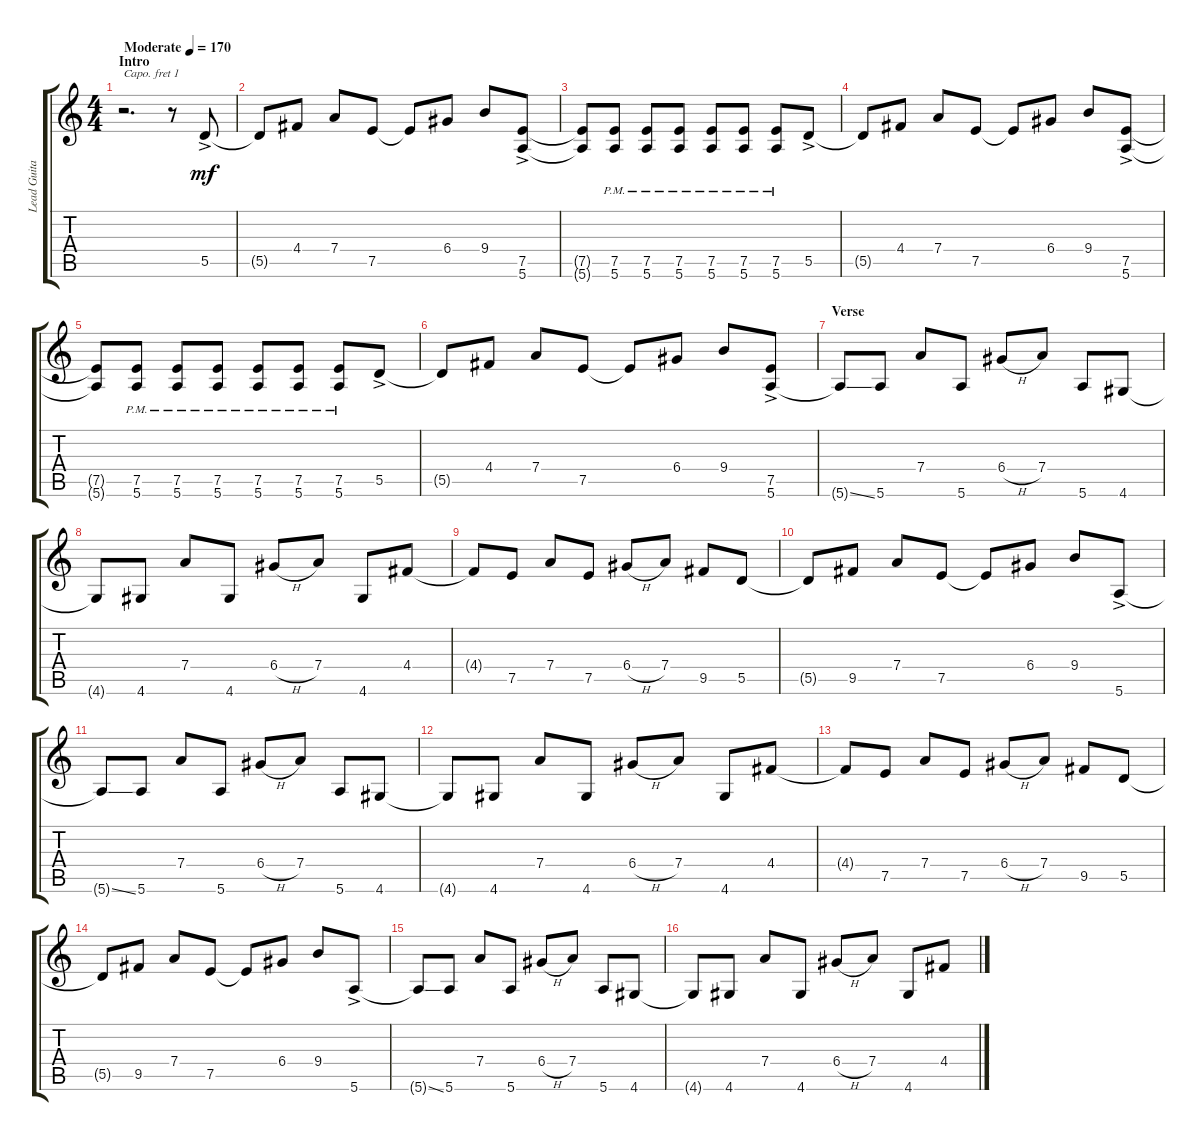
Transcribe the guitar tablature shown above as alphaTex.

\track ("Lead Guitar - Jeff Stinco" "Lead Guita") {instrument overdrivenguitar}
\staff {score tabs}
\capo 1
\tuning (Eb4 Bb3 Gb3 Db3 Ab2 Eb2) {hide}
\ts (4 4)
\section ("" "Intro")
\tempo (170 "Moderate")
\clef g2
\ks c
r.2{d dy mf instrument overdrivenguitar} r.8 5.5{ac}.8 |
5.5{t}.8 4.4.8 7.4.8 7.5.8 7.5{t}.8 6.4.8 9.4.8 (7.5{ac} 5.6{ac}).8 |
(7.5{t} 5.6{t}).8 (7.5{pm} 5.6{pm}).8 (7.5{pm} 5.6{pm}).8 (7.5{pm} 5.6{pm}).8 (7.5{pm} 5.6{pm}).8 (7.5{pm} 5.6{pm}).8 (7.5{pm} 5.6{pm}).8 5.5{ac}.8 |
5.5{t}.8 4.4.8 7.4.8 7.5.8 7.5{t}.8 6.4.8 9.4.8 (7.5{ac} 5.6{ac}).8 |
(7.5{t} 5.6{t}).8 (7.5{pm} 5.6{pm}).8 (7.5{pm} 5.6{pm}).8 (7.5{pm} 5.6{pm}).8 (7.5{pm} 5.6{pm}).8 (7.5{pm} 5.6{pm}).8 (7.5{pm} 5.6{pm}).8 5.5{ac}.8 |
5.5{t}.8 4.4.8 7.4.8 7.5.8 7.5{t}.8 6.4.8 9.4.8 (7.5{ac} 5.6{ac}).8 |
\section ("" "Verse")
5.6{ss t}.8 5.6.8 7.4.8 5.6.8 6.4{h}.8 7.4.8 5.6.8 4.6.8 |
4.6{t}.8 4.6.8 7.4.8 4.6.8 6.4{h}.8 7.4.8 4.6.8 4.4.8 |
4.4{t}.8 7.5.8 7.4.8 7.5.8 6.4{h}.8 7.4.8 9.5.8 5.5.8 |
5.5{t}.8 9.5.8 7.4.8 7.5.8 7.5{t}.8 6.4.8 9.4.8 5.6{ac}.8 |
5.6{ss t}.8 5.6.8 7.4.8 5.6.8 6.4{h}.8 7.4.8 5.6.8 4.6.8 |
4.6{t}.8 4.6.8 7.4.8 4.6.8 6.4{h}.8 7.4.8 4.6.8 4.4.8 |
4.4{t}.8 7.5.8 7.4.8 7.5.8 6.4{h}.8 7.4.8 9.5.8 5.5.8 |
5.5{t}.8 9.5.8 7.4.8 7.5.8 7.5{t}.8 6.4.8 9.4.8 5.6{ac}.8 |
5.6{ss t}.8 5.6.8 7.4.8 5.6.8 6.4{h}.8 7.4.8 5.6.8 4.6.8 |
4.6{t}.8 4.6.8 7.4.8 4.6.8 6.4{h}.8 7.4.8 4.6.8 4.4.8
